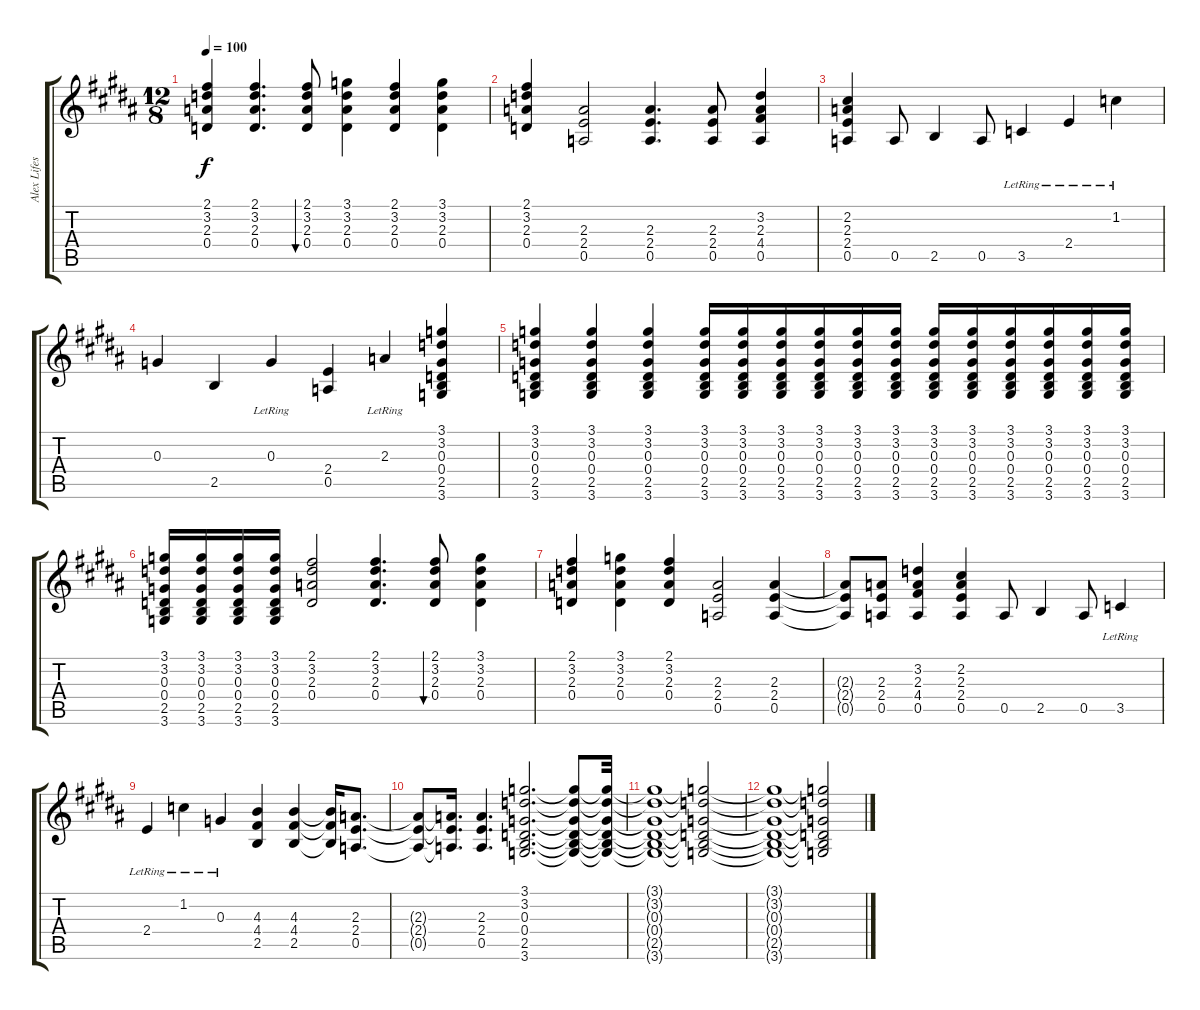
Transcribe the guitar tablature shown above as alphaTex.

\track ("Alex Lifeson Guitar" "Alex Lifes") {instrument electricguitarclean}
\staff {score tabs}
\tuning (E4 B3 G3 D3 A2 E2) {hide}
\ts (12 8)
\tempo 100
\clef g2
\ks b
(2.1{t} 3.2{t} 2.3{t} 0.4{t}).4{dy f} (2.1 3.2 2.3 0.4).4{d} (2.1 3.2 2.3 0.4).8{bu 30} (3.1 3.2 2.3 0.4).4 (2.1 3.2 2.3 0.4).4 (3.1 3.2 2.3 0.4).4 |
(2.1 3.2 2.3 0.4).4 (2.3 2.4 0.5).2 (2.3 2.4 0.5).4{d} (2.3 2.4 0.5).8 (3.2 2.3 4.4 0.5).4 |
(2.2 2.3 2.4 0.5).4 0.5.8 2.5.4 0.5.8 3.5{lr}.4 2.4{lr}.4 1.2{lr}.4 |
0.3.4 2.5.4 0.3{lr}.4 (2.4 0.5).4 2.3{lr}.4 (3.1 3.2 0.3 0.4 2.5 3.6).4 |
(3.1 3.2 0.3 0.4 2.5 3.6).4 (3.1 3.2 0.3 0.4 2.5 3.6).4 (3.1 3.2 0.3 0.4 2.5 3.6).4 (3.1 3.2 0.3 0.4 2.5 3.6).16 (3.1 3.2 0.3 0.4 2.5 3.6).16 (3.1 3.2 0.3 0.4 2.5 3.6).16 (3.1 3.2 0.3 0.4 2.5 3.6).16 (3.1 3.2 0.3 0.4 2.5 3.6).16 (3.1 3.2 0.3 0.4 2.5 3.6).16 (3.1 3.2 0.3 0.4 2.5 3.6).16 (3.1 3.2 0.3 0.4 2.5 3.6).16 (3.1 3.2 0.3 0.4 2.5 3.6).16 (3.1 3.2 0.3 0.4 2.5 3.6).16 (3.1 3.2 0.3 0.4 2.5 3.6).16 (3.1 3.2 0.3 0.4 2.5 3.6).16 |
(3.1 3.2 0.3 0.4 2.5 3.6).16 (3.1 3.2 0.3 0.4 2.5 3.6).16 (3.1 3.2 0.3 0.4 2.5 3.6).16 (3.1 3.2 0.3 0.4 2.5 3.6).16 (2.1 3.2 2.3 0.4).2 (2.1 3.2 2.3 0.4).4{d} (2.1 3.2 2.3 0.4).8{bu 30} (3.1 3.2 2.3 0.4).4 |
(2.1 3.2 2.3 0.4).4 (3.1 3.2 2.3 0.4).4 (2.1 3.2 2.3 0.4).4 (2.3 2.4 0.5).2 (2.3 2.4 0.5).4 |
(2.3{t} 2.4{t} 0.5{t}).8 (2.3 2.4 0.5).8 (3.2 2.3 4.4 0.5).4 (2.2 2.3 2.4 0.5).4 0.5.8 2.5.4 0.5.8 3.5{lr}.4 |
2.4{lr}.4 1.2{lr}.4 0.3{lr}.4 (4.3 4.4 2.5).4 (4.3 4.4 2.5).4 (4.3{t} 4.4{t} 2.5{t}).16 (2.3 2.4 0.5).8{d} |
(2.3{t} 2.4{t} 0.5{t}).8 (2.3{t} 2.4{t} 0.5{t}).16{d} (2.3 2.4 0.5).4{d} (3.1 3.2 0.3 0.4 2.5 3.6).2{d} (3.1{t} 3.2{t} 0.3{t} 0.4{t} 2.5{t} 3.6{t}).8 (3.1{t} 3.2{t} 0.3{t} 0.4{t} 2.5{t} 3.6{t}).32 |
(3.1{t} 3.2{t} 0.3{t} 0.4{t} 2.5{t} 3.6{t}).1 (3.1{t} 3.2{t} 0.3{t} 0.4{t} 2.5{t} 3.6{t}).2 |
(3.1{t} 3.2{t} 0.3{t} 0.4{t} 2.5{t} 3.6{t}).1 (3.1{t} 3.2{t} 0.3{t} 0.4{t} 2.5{t} 3.6{t}).2
